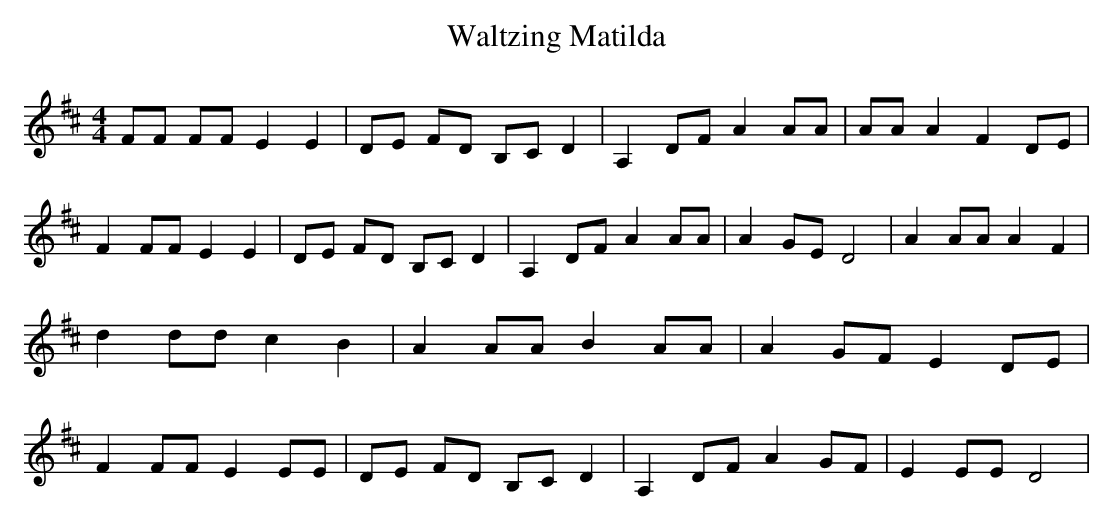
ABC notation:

X:1
T:Waltzing Matilda
M:4/4
L:1/8
K:D
 FF FF E2 E2| DE FD B,C D2| A,2 DF A2 AA| AA A2 F2 DE| F2 FF E2 E2|\
 DE FD B,C D2| A,2 DF A2 AA| A2 GE D4| A2 AA A2 F2| d2 dd c2 B2| A2 AA B2 AA|\
 A2 GF E2 DE| F2 FF E2 EE| DE FD B,C D2| A,2 DF A2 GF| E2 EE D4|
